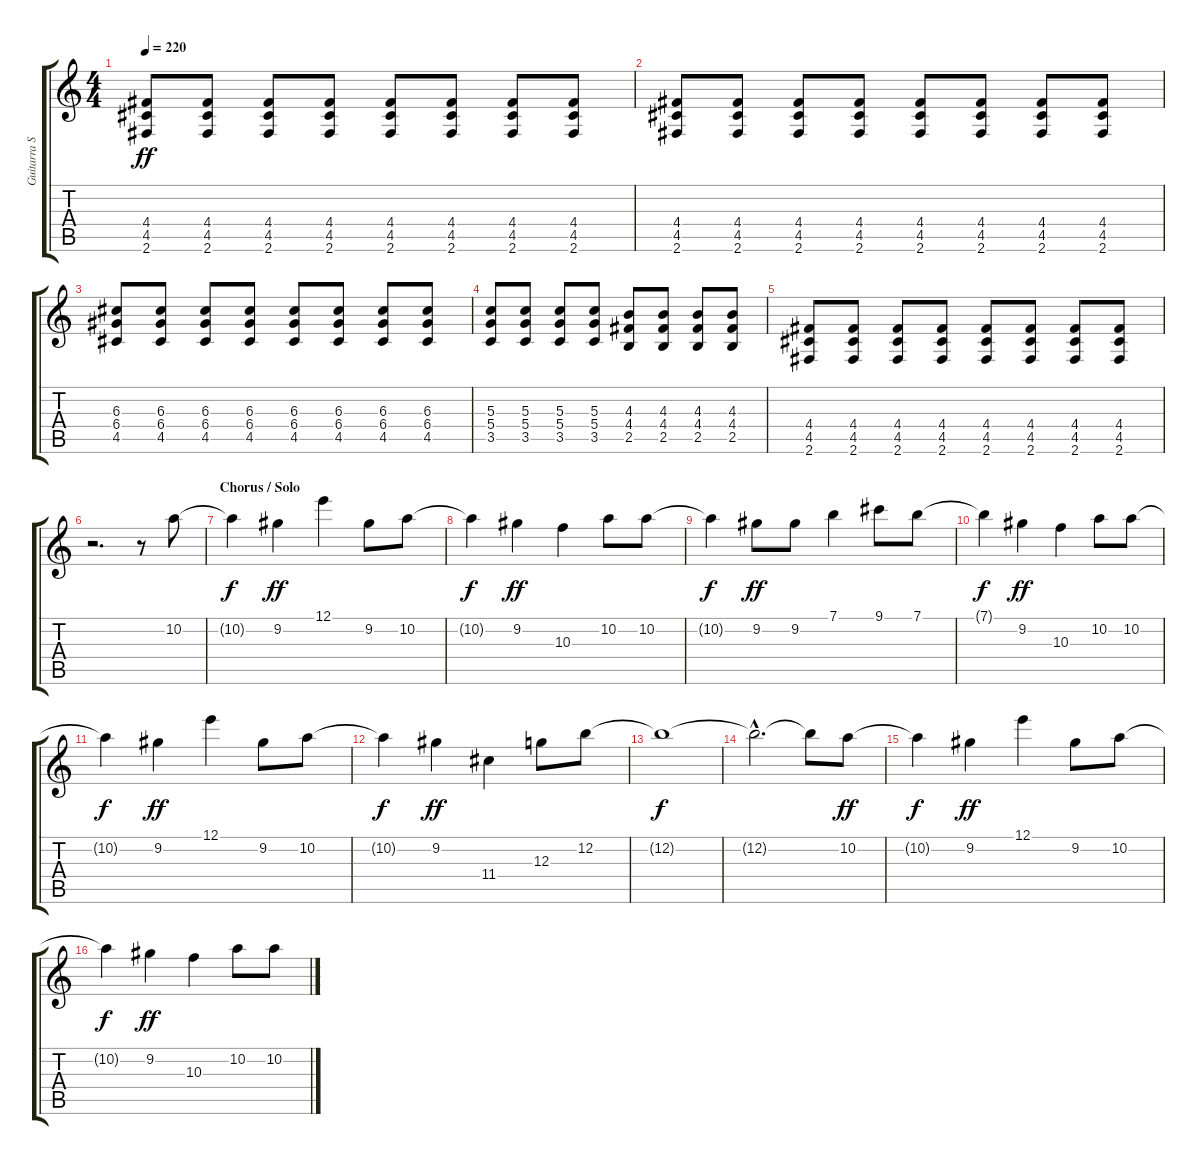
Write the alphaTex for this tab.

\track ("Guitarra Solo" "Guitarra S") {instrument distortionguitar}
\staff {score tabs}
\tuning (E4 B3 G3 D3 A2 E2) {hide}
\ts (4 4)
\tempo 220
\clef g2
\ks c
(4.4 4.5 2.6).8{dy ff} (4.4 4.5 2.6).8 (4.4 4.5 2.6).8 (4.4 4.5 2.6).8 (4.4 4.5 2.6).8 (4.4 4.5 2.6).8 (4.4 4.5 2.6).8 (4.4 4.5 2.6).8 |
(4.4 4.5 2.6).8 (4.4 4.5 2.6).8 (4.4 4.5 2.6).8 (4.4 4.5 2.6).8 (4.4 4.5 2.6).8 (4.4 4.5 2.6).8 (4.4 4.5 2.6).8 (4.4 4.5 2.6).8 |
(6.3 6.4 4.5).8 (6.3 6.4 4.5).8 (6.3 6.4 4.5).8 (6.3 6.4 4.5).8 (6.3 6.4 4.5).8 (6.3 6.4 4.5).8 (6.3 6.4 4.5).8 (6.3 6.4 4.5).8 |
(5.3 5.4 3.5).8 (5.3 5.4 3.5).8 (5.3 5.4 3.5).8 (5.3 5.4 3.5).8 (4.3 4.4 2.5).8 (4.3 4.4 2.5).8 (4.3 4.4 2.5).8 (4.3 4.4 2.5).8 |
(4.4 4.5 2.6).8 (4.4 4.5 2.6).8 (4.4 4.5 2.6).8 (4.4 4.5 2.6).8 (4.4 4.5 2.6).8 (4.4 4.5 2.6).8 (4.4 4.5 2.6).8 (4.4 4.5 2.6).8 |
r.2{d} r.8 10.2.8 |
\section ("" "Chorus / Solo")
10.2{t}.4{dy f} 9.2.4{dy ff} 12.1.4 9.2.8 10.2.8 |
10.2{t}.4{dy f} 9.2.4{dy ff} 10.3.4 10.2.8 10.2.8 |
10.2{t}.4{dy f} 9.2.8{dy ff} 9.2.8 7.1.4 9.1.8 7.1.8 |
7.1{t}.4{dy f} 9.2.4{dy ff} 10.3.4 10.2.8 10.2.8 |
10.2{t}.4{dy f} 9.2.4{dy ff} 12.1.4 9.2.8 10.2.8 |
10.2{t}.4{dy f} 9.2.4{dy ff} 11.4.4 12.3.8 12.2.8 |
12.2{t}.1{dy f} |
12.2{hac t}.2{d} 12.2{t}.8 10.2.8{dy ff} |
10.2{t}.4{dy f} 9.2.4{dy ff} 12.1.4 9.2.8 10.2.8 |
10.2{t}.4{dy f} 9.2.4{dy ff} 10.3.4 10.2.8 10.2.8
